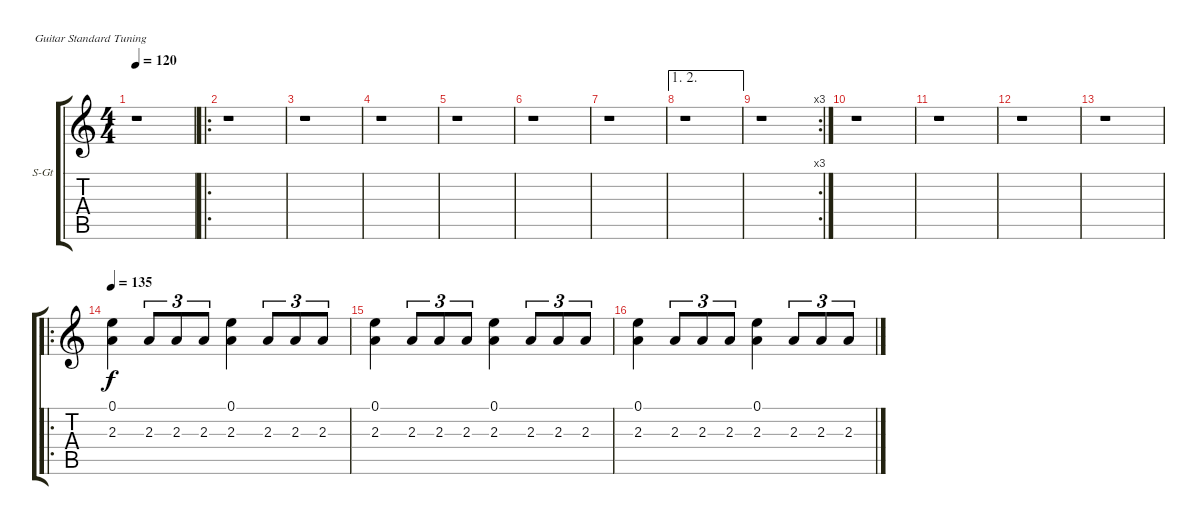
\bracketExtendMode groupsimilarinstruments
\firstSystemTrackNameOrientation horizontal
\otherSystemsTrackNameOrientation horizontal
\track ("Acoustic Lead Guitar" "S-Gt") {instrument acousticguitarsteel}
\staff {score tabs}
\tuning (E4 B3 G3 D3 A2 E2)
\ts (4 4)
\tempo 120
\clef g2
\scale
0.333333
\ks c
r.1{dy f} |
\ro
\scale
0.374359 r.1 |
\scale
0.312821 r.1 |
\scale
0.312821 r.1 |
\scale
0.333333 r.1 |
\scale
0.333333 r.1 |
\scale
0.333333 r.1 |
\ae (1 2)
\scale
0.322751 r.1 |
\rc 3
\scale
0.354497 r.1 |
\scale
0.322751 r.1 |
\scale
0.333333 r.1 |
\scale
0.333333 r.1 |
\scale
0.333333 r.1 |
\ro
\tempo 135
\scale
0.374359 (0.1 2.3).4 2.3.8{tu (3 2)} 2.3.8{tu (3 2)} 2.3.8{tu (3 2)} (0.1 2.3).4 2.3.8{tu (3 2)} 2.3.8{tu (3 2)} 2.3.8{tu (3 2)} |
\scale
0.312821 (0.1 2.3).4 2.3.8{tu (3 2)} 2.3.8{tu (3 2)} 2.3.8{tu (3 2)} (0.1 2.3).4 2.3.8{tu (3 2)} 2.3.8{tu (3 2)} 2.3.8{tu (3 2)} |
\scale
0.312821 (0.1 2.3).4 2.3.8{tu (3 2)} 2.3.8{tu (3 2)} 2.3.8{tu (3 2)} (0.1 2.3).4 2.3.8{tu (3 2)} 2.3.8{tu (3 2)} 2.3.8{tu (3 2)}
